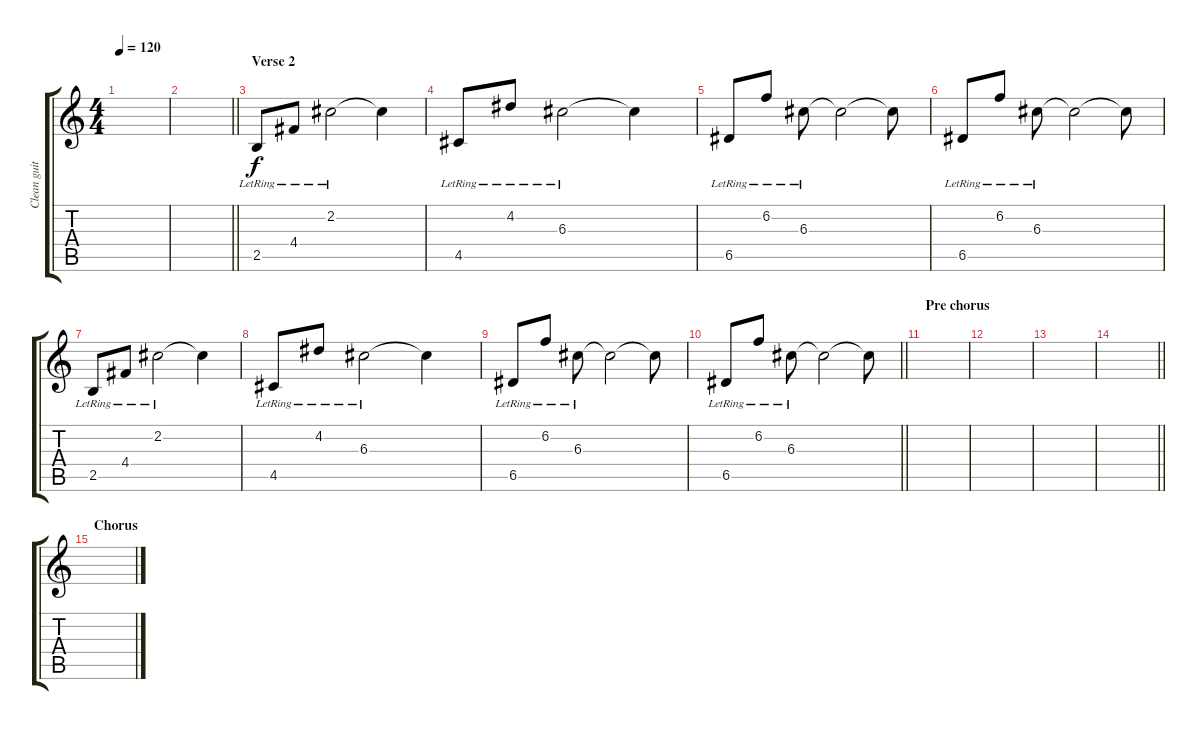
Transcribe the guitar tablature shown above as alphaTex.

\track ("Clean guitar 1" "Clean guit") {instrument electricguitarclean}
\staff {score tabs}
\tuning (E4 B3 G3 D3 A2 D2) {hide}
\ts (4 4)
\tempo 120
\clef g2
\ks c
|
\barLineRight lightlight
|
\section ("" "Verse 2")
2.5{lr}.8 4.4{lr}.8 2.2{lr}.2 2.2{t}.4 |
4.5{lr}.8 4.2{lr}.8 6.3{lr}.2 6.3{t}.4 |
6.5{lr}.8 6.2{lr}.8 6.3{lr}.8 6.3{t}.2 6.3{t}.8 |
6.5{lr}.8 6.2{lr}.8 6.3{lr}.8 6.3{t}.2 6.3{t}.8 |
2.5{lr}.8 4.4{lr}.8 2.2{lr}.2 2.2{t}.4 |
4.5{lr}.8 4.2{lr}.8 6.3{lr}.2 6.3{t}.4 |
6.5{lr}.8 6.2{lr}.8 6.3{lr}.8 6.3{t}.2 6.3{t}.8 |
\barLineRight lightlight
6.5{lr}.8 6.2{lr}.8 6.3{lr}.8 6.3{t}.2 6.3{t}.8 |
\section ("" "Pre chorus")
|
|
|
\barLineRight lightlight
|
\section ("" "Chorus")
